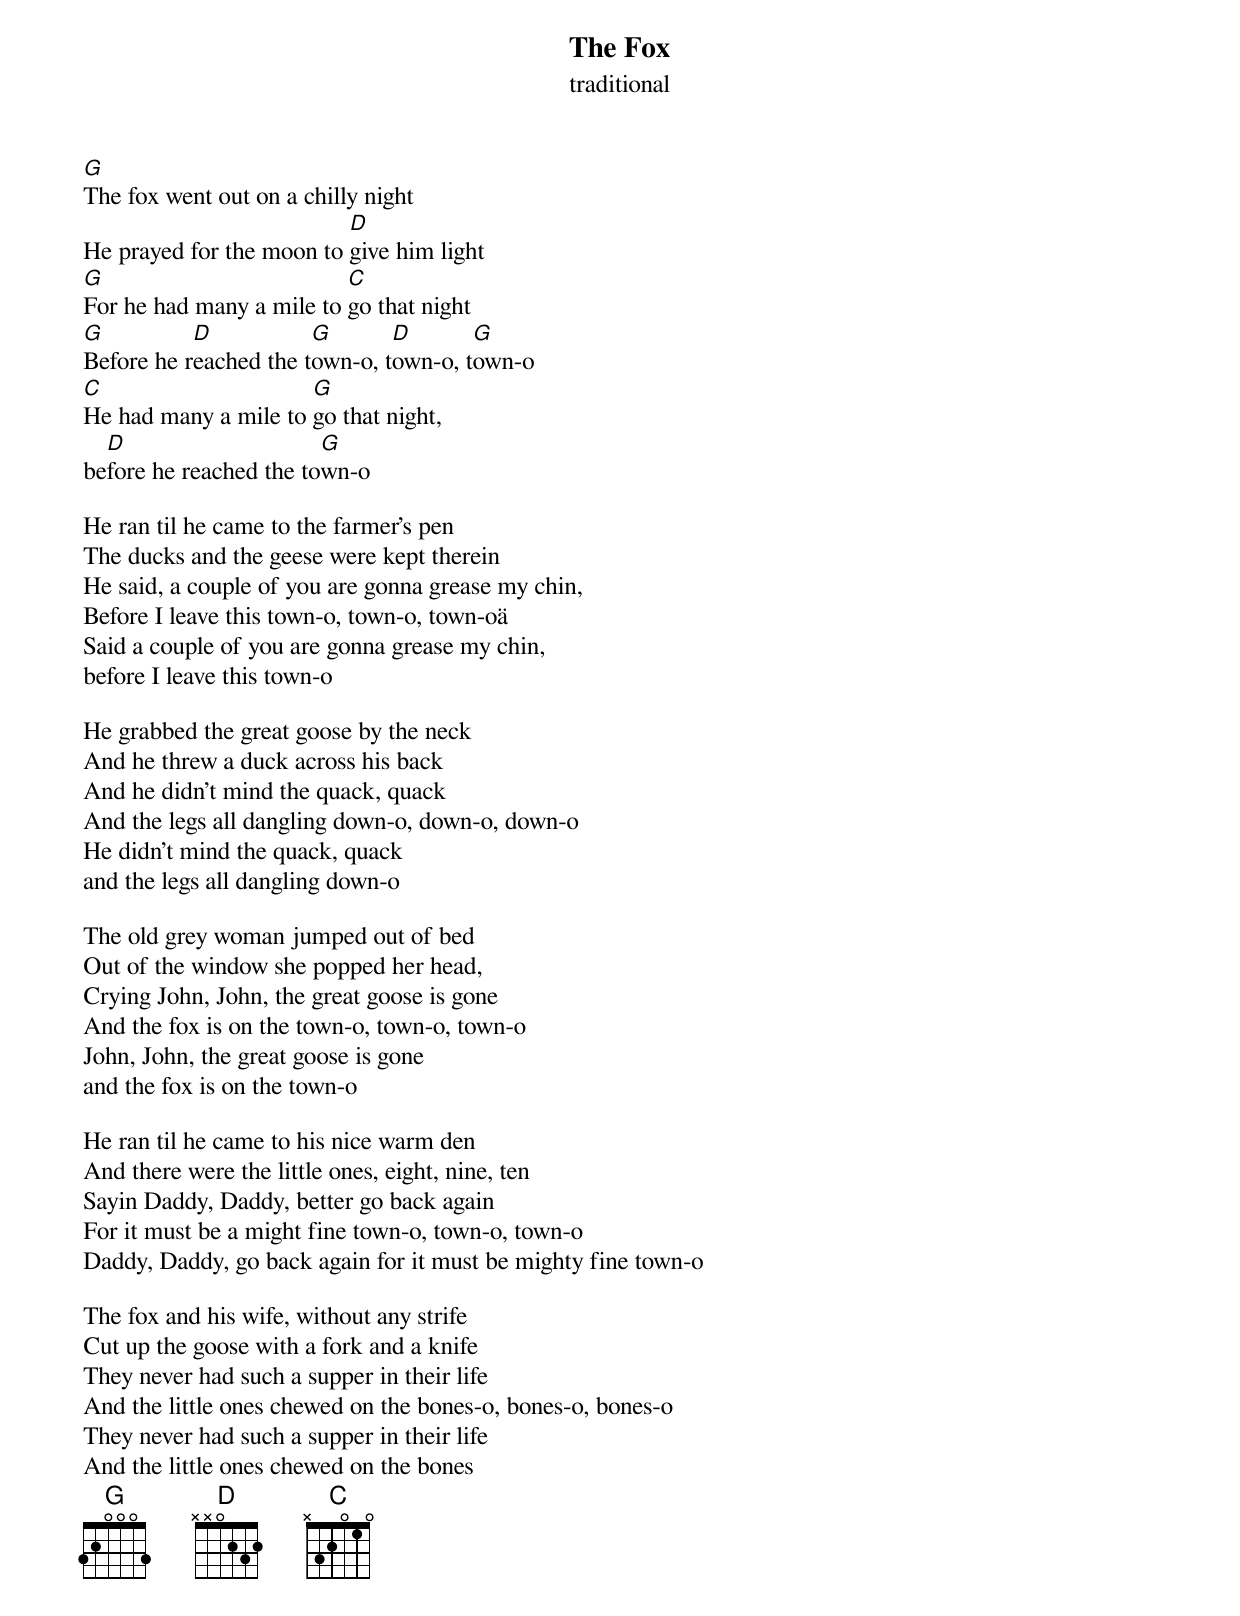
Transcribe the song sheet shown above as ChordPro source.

{title:The Fox}
{st:traditional}

[G]The fox went out on a chilly night
He prayed for the moon to [D]give him light
[G]For he had many a mile to [C]go that night
[G]Before he r[D]eached the t[G]own-o, t[D]own-o, t[G]own-o
[C]He had many a mile to [G]go that night,
be[D]fore he reached the to[G]wn-o

He ran til he came to the farmer's pen
The ducks and the geese were kept therein
He said, a couple of you are gonna grease my chin,
Before I leave this town-o, town-o, town-oä
Said a couple of you are gonna grease my chin,
before I leave this town-o

He grabbed the great goose by the neck
And he threw a duck across his back
And he didn't mind the quack, quack
And the legs all dangling down-o, down-o, down-o
He didn't mind the quack, quack
and the legs all dangling down-o

The old grey woman jumped out of bed
Out of the window she popped her head,
Crying John, John, the great goose is gone
And the fox is on the town-o, town-o, town-o
John, John, the great goose is gone
and the fox is on the town-o

He ran til he came to his nice warm den
And there were the little ones, eight, nine, ten
Sayin Daddy, Daddy, better go back again
For it must be a might fine town-o, town-o, town-o
Daddy, Daddy, go back again for it must be mighty fine town-o

The fox and his wife, without any strife
Cut up the goose with a fork and a knife
They never had such a supper in their life
And the little ones chewed on the bones-o, bones-o, bones-o
They never had such a supper in their life
And the little ones chewed on the bones
